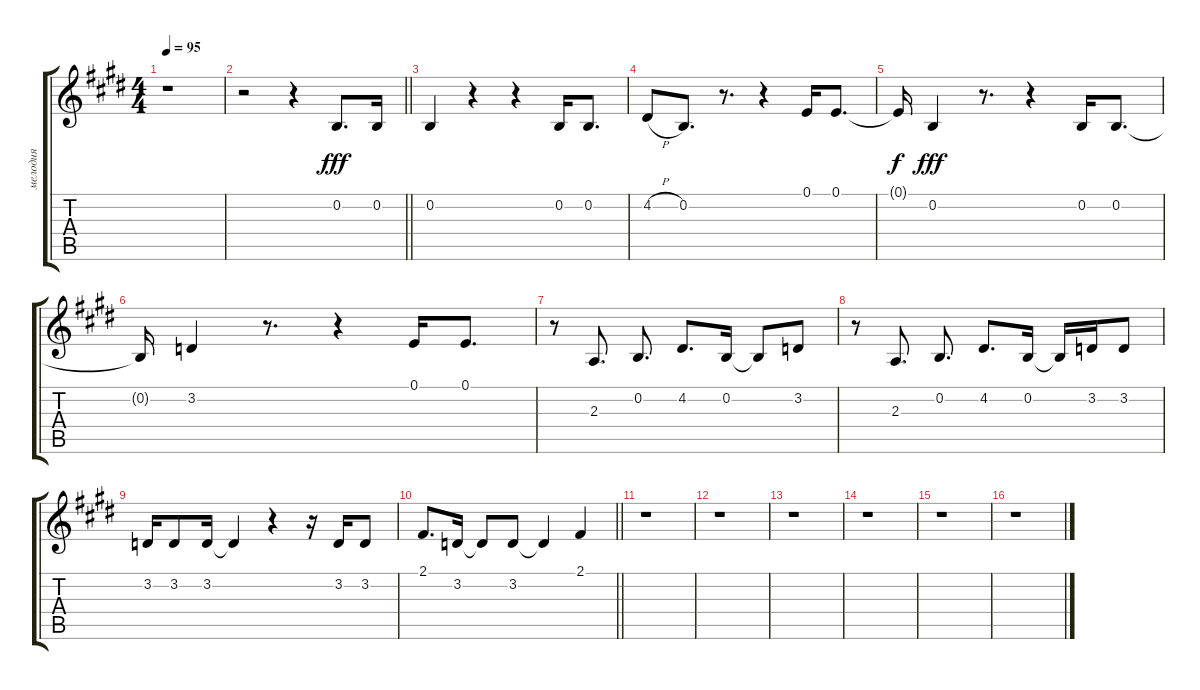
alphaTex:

\track ("мелодия" "мелодия") {instrument accordion}
\staff {score tabs}
\tuning (E4 B3 G3 D3 A2 E2) {hide}
\ts (4 4)
\tempo 95
\clef g2
\ks e
r.1{dy fff} |
\barLineRight lightlight
r.2 r.4 0.2.8{d} 0.2.16 |
\section ("" "")
0.2.4 r.4 r.4 0.2.16 0.2.8{d} |
4.2{h}.8 0.2.8{d} r.8{d} r.4 0.1.16 0.1.8{d} |
0.1{t}.16{dy f} 0.2.4{dy fff} r.8{d} r.4 0.2.16 0.2.8{d} |
0.2{t}.16 3.2.4 r.8{d} r.4 0.1.16 0.1.8{d} |
r.8 2.3.8{d} 0.2.8{d} 4.2.8{d} 0.2.16 0.2{t}.8 3.2.8 |
r.8 2.3.8{d} 0.2.8{d} 4.2.8{d} 0.2.16 0.2{t}.16 3.2.16 3.2.8 |
3.2.16 3.2.8 3.2.16 3.2{t}.4 r.4 r.16 3.2.16 3.2.8 |
\barLineRight lightlight
2.1.8{d} 3.2.16 3.2{t}.8 3.2.8 3.2{t}.4 2.1.4 |
\section ("" "")
r.1 |
r.1 |
r.1 |
r.1 |
r.1 |
r.1
